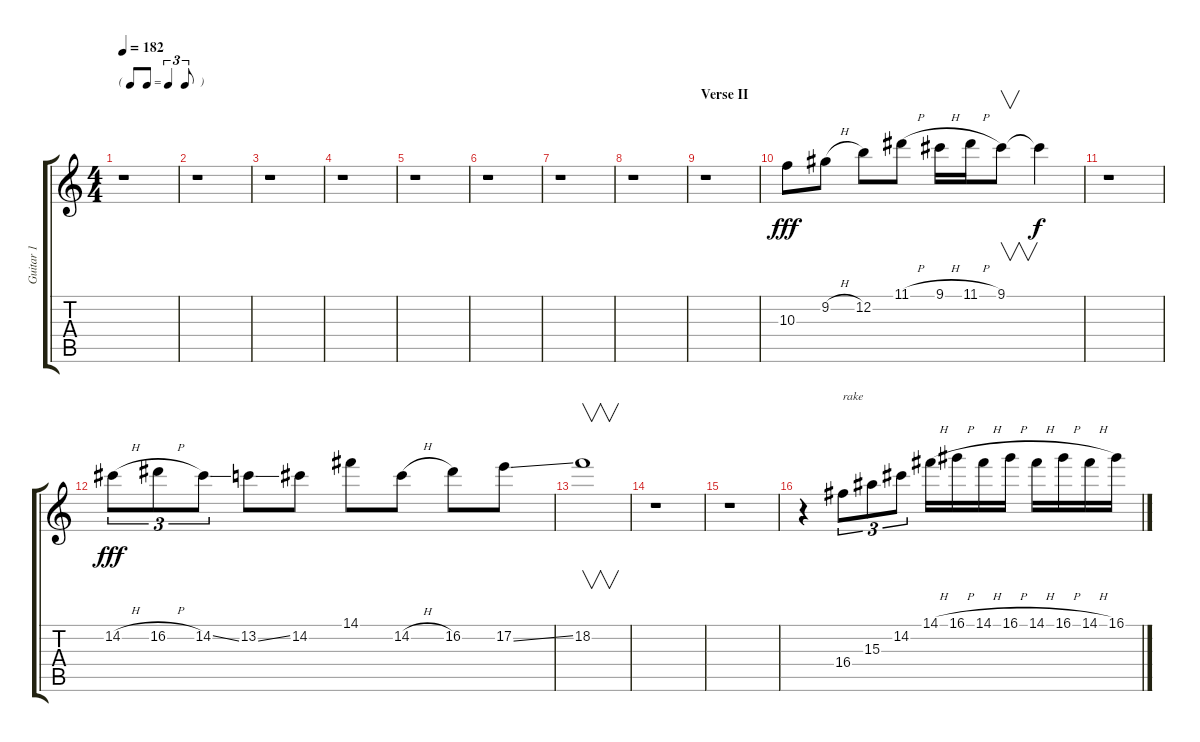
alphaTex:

\track ("Guitar 1" "Guitar 1") {instrument distortionguitar}
\staff {score tabs}
\tuning (E4 B3 G3 D3 A2 E2) {hide}
\ts (4 4)
\tf triplet8th
\tempo 182
\clef g2
\ks c
r.1{dy fff} |
r.1 |
r.1 |
r.1 |
r.1 |
r.1 |
r.1 |
r.1 |
\section ("" "Verse II")
r.1 |
10.3.8{volume 16} 9.2{h}.8 12.2.8 11.1{h}.8 9.1{h}.16 11.1{h}.16 9.1.8{v} 9.1{t}.4{dy f} |
r.1 |
14.2{h}.8{tu (3 2) dy fff} 16.2{h}.8{tu (3 2)} 14.2{ss}.8{tu (3 2)} 13.2{ss}.8 14.2.8 14.1.8 14.2{h}.8 16.2.8 17.2{ss}.8 |
18.2.1{v} |
r.1 |
r.1 |
r.4 16.4.8{tu (3 2) txt "rake"} 15.3.8{tu (3 2)} 14.2.8{tu (3 2)} 14.1{h}.16 16.1{h}.16 14.1{h}.16 16.1{h}.16 14.1{h}.16 16.1{h}.16 14.1{h}.16 16.1.16
